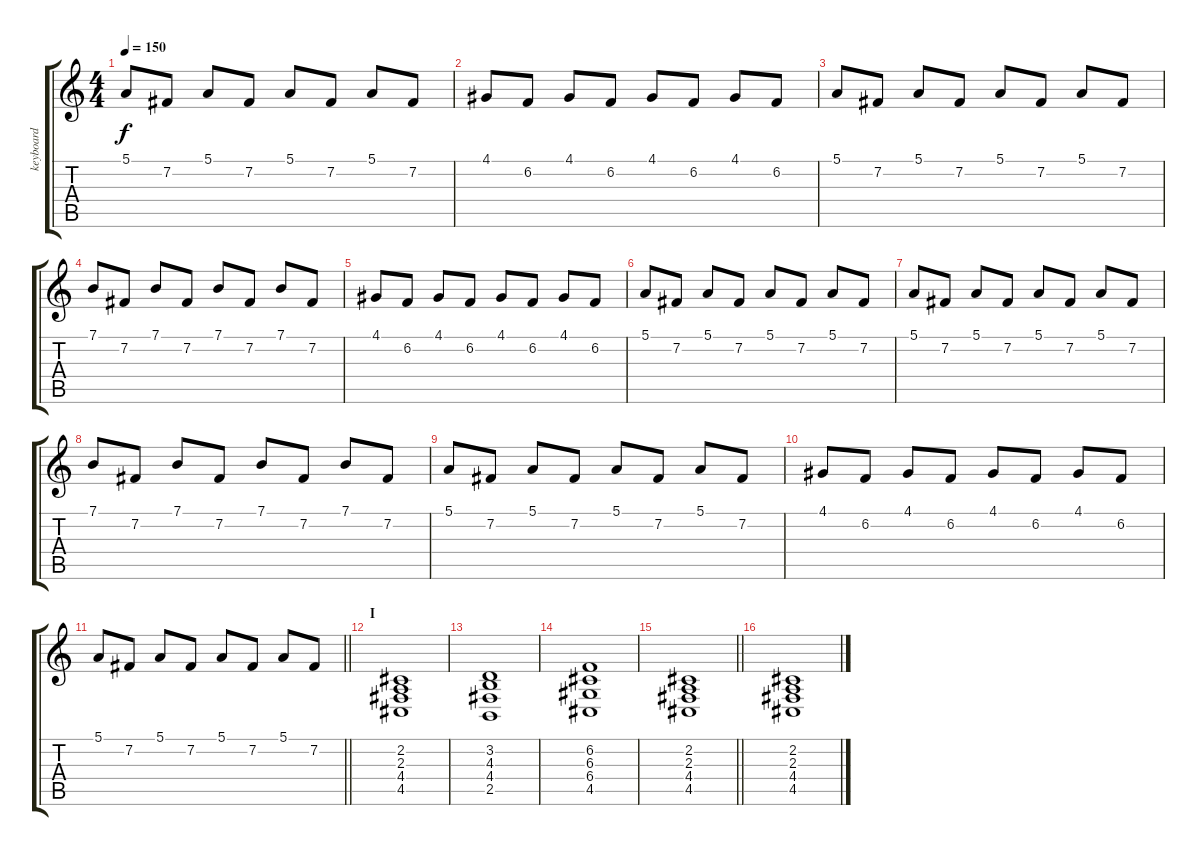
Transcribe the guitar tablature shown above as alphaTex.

\track ("keyboard" "keyboard") {instrument honkytonkpiano}
\staff {score tabs}
\tuning (E4 B3 G3 D3 A2 E2) {hide}
\ts (4 4)
\tempo 150
\clef g2
\ks c
5.1.8{dy f} 7.2.8 5.1.8 7.2.8 5.1.8 7.2.8 5.1.8 7.2.8 |
4.1.8 6.2.8 4.1.8 6.2.8 4.1.8 6.2.8 4.1.8 6.2.8 |
5.1.8 7.2.8 5.1.8 7.2.8 5.1.8 7.2.8 5.1.8 7.2.8 |
7.1.8 7.2.8 7.1.8 7.2.8 7.1.8 7.2.8 7.1.8 7.2.8 |
4.1.8 6.2.8 4.1.8 6.2.8 4.1.8 6.2.8 4.1.8 6.2.8 |
5.1.8 7.2.8 5.1.8 7.2.8 5.1.8 7.2.8 5.1.8 7.2.8 |
5.1.8 7.2.8 5.1.8 7.2.8 5.1.8 7.2.8 5.1.8 7.2.8 |
7.1.8 7.2.8 7.1.8 7.2.8 7.1.8 7.2.8 7.1.8 7.2.8 |
5.1.8 7.2.8 5.1.8 7.2.8 5.1.8 7.2.8 5.1.8 7.2.8 |
4.1.8 6.2.8 4.1.8 6.2.8 4.1.8 6.2.8 4.1.8 6.2.8 |
\barLineRight lightlight
5.1.8 7.2.8 5.1.8 7.2.8 5.1.8 7.2.8 5.1.8 7.2.8 |
\section ("" "I")
(2.2 2.3 4.4 4.5).1 |
(3.2 4.3 4.4 2.5).1 |
(6.2 6.3 6.4 4.5).1 |
\barLineRight lightlight
(2.2 2.3 4.4 4.5).1 |
(2.2 2.3 4.4 4.5).1
